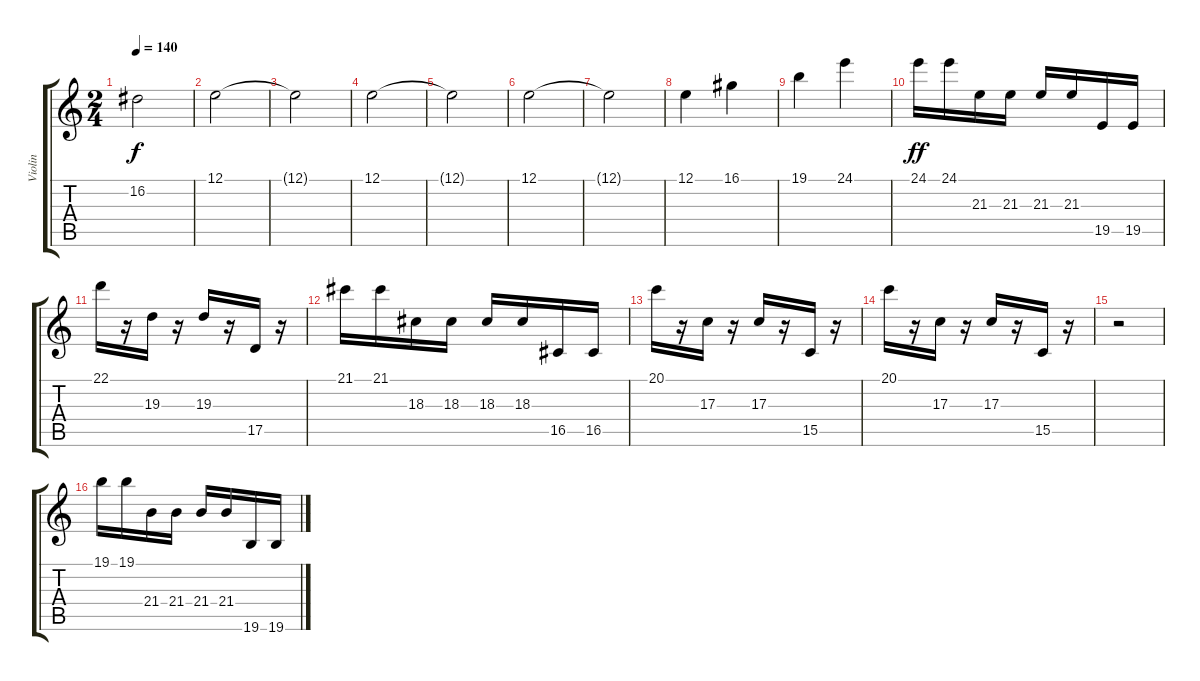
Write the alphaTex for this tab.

\track ("Violin" "Violin") {instrument stringensemble1}
\staff {score tabs}
\tuning (E4 B3 G3 D3 A2 E2) {hide}
\ts (2 4)
\tempo 140
\clef g2
\ks c
16.2{t}.2{dy f} |
12.1.2 |
12.1{t}.2 |
12.1.2 |
12.1{t}.2 |
12.1.2 |
12.1{t}.2 |
12.1.4 16.1.4 |
19.1.4 24.1.4 |
24.1.16{dy ff} 24.1.16 21.3.16 21.3.16 21.3.16 21.3.16 19.5.16 19.5.16 |
22.1.16 r.16 19.3.16 r.16 19.3.16 r.16 17.5.16 r.16 |
21.1.16 21.1.16 18.3.16 18.3.16 18.3.16 18.3.16 16.5.16 16.5.16 |
20.1.16 r.16 17.3.16 r.16 17.3.16 r.16 15.5.16 r.16 |
20.1.16 r.16 17.3.16 r.16 17.3.16 r.16 15.5.16 r.16 |
r.2 |
19.1.16 19.1.16 21.4.16 21.4.16 21.4.16 21.4.16 19.6.16 19.6.16
